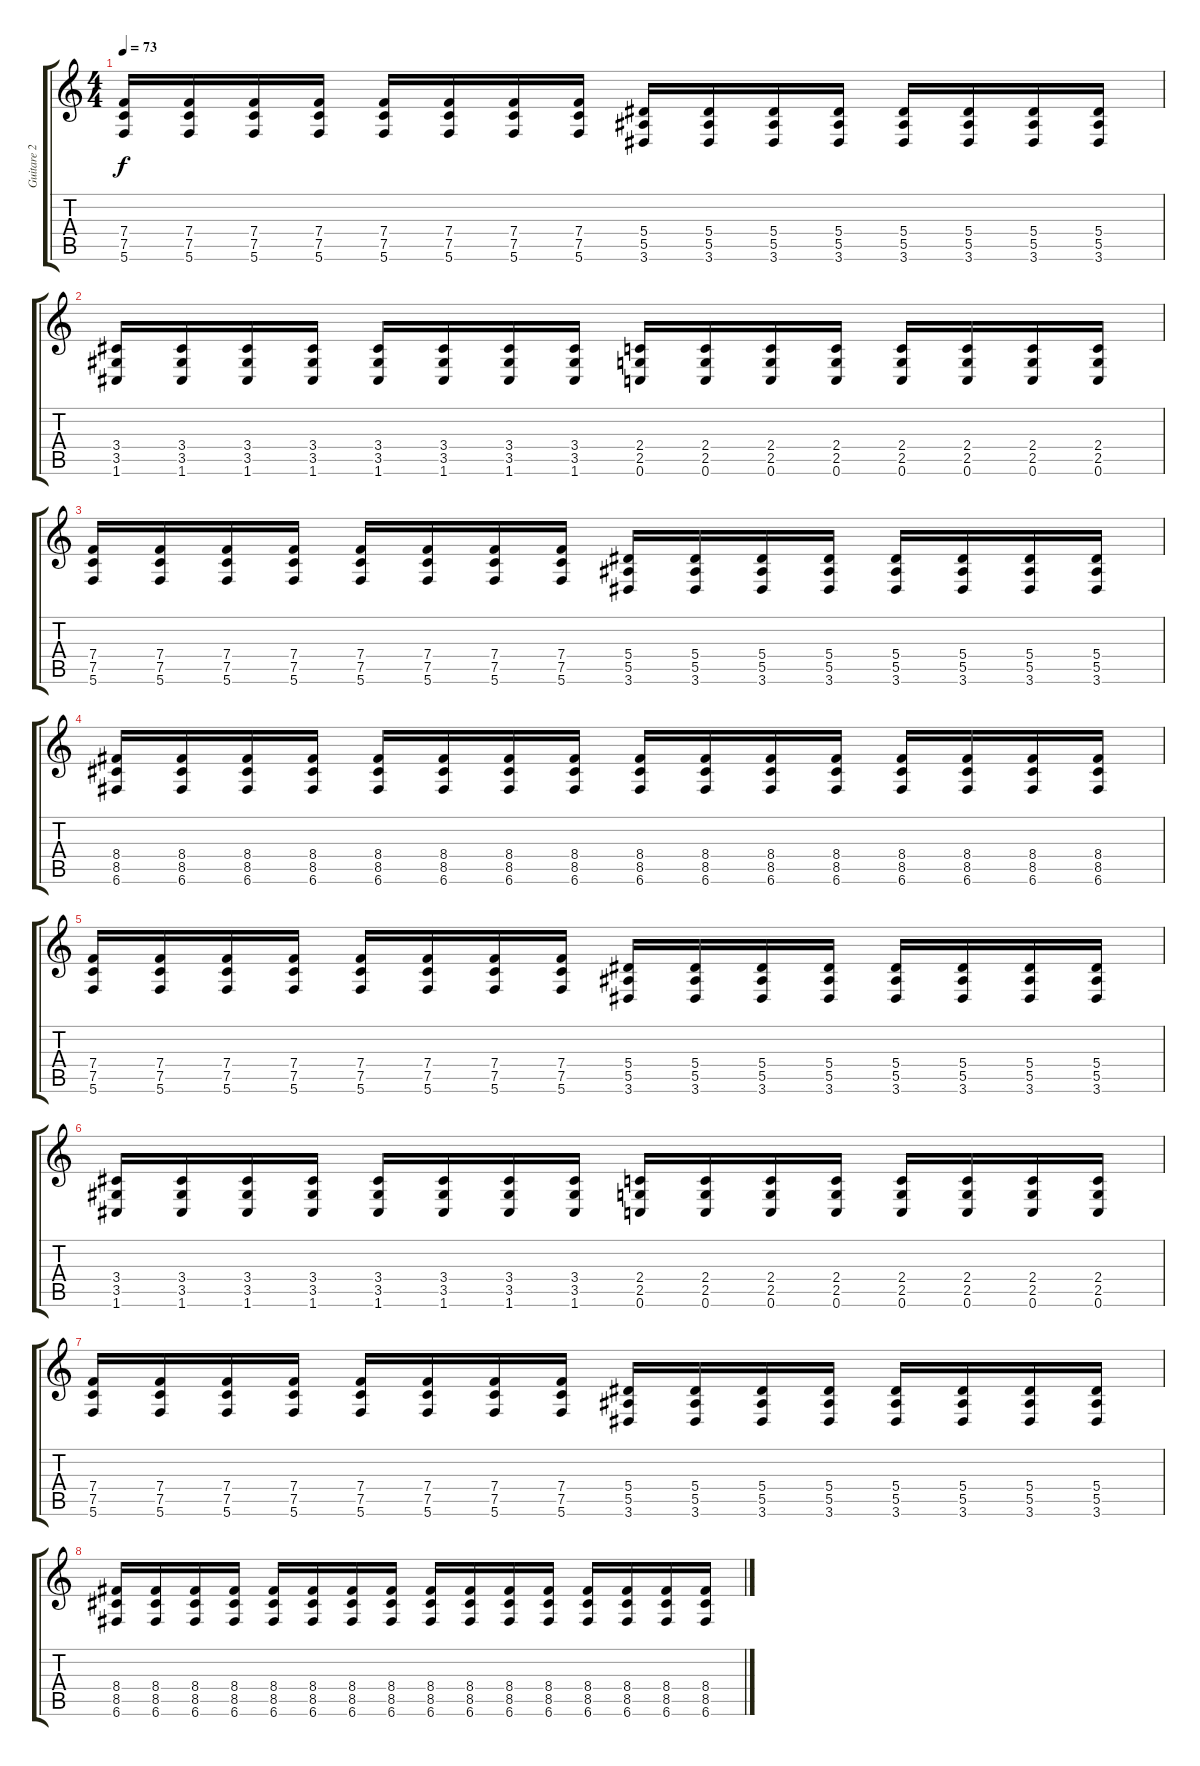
\track ("Guitare 2" "Guitare 2") {instrument distortionguitar}
\staff {score tabs}
\tuning (C4 G3 Eb3 Bb2 F2 C2) {hide}
\ts (4 4)
\tempo 73
\clef g2
\ks c
(7.4 7.5 5.6).16{dy f} (7.4 7.5 5.6).16 (7.4 7.5 5.6).16 (7.4 7.5 5.6).16 (7.4 7.5 5.6).16 (7.4 7.5 5.6).16 (7.4 7.5 5.6).16 (7.4 7.5 5.6).16 (5.4 5.5 3.6).16 (5.4 5.5 3.6).16 (5.4 5.5 3.6).16 (5.4 5.5 3.6).16 (5.4 5.5 3.6).16 (5.4 5.5 3.6).16 (5.4 5.5 3.6).16 (5.4 5.5 3.6).16 |
(3.4 3.5 1.6).16 (3.4 3.5 1.6).16 (3.4 3.5 1.6).16 (3.4 3.5 1.6).16 (3.4 3.5 1.6).16 (3.4 3.5 1.6).16 (3.4 3.5 1.6).16 (3.4 3.5 1.6).16 (2.4 2.5 0.6).16 (2.4 2.5 0.6).16 (2.4 2.5 0.6).16 (2.4 2.5 0.6).16 (2.4 2.5 0.6).16 (2.4 2.5 0.6).16 (2.4 2.5 0.6).16 (2.4 2.5 0.6).16 |
(7.4 7.5 5.6).16 (7.4 7.5 5.6).16 (7.4 7.5 5.6).16 (7.4 7.5 5.6).16 (7.4 7.5 5.6).16 (7.4 7.5 5.6).16 (7.4 7.5 5.6).16 (7.4 7.5 5.6).16 (5.4 5.5 3.6).16 (5.4 5.5 3.6).16 (5.4 5.5 3.6).16 (5.4 5.5 3.6).16 (5.4 5.5 3.6).16 (5.4 5.5 3.6).16 (5.4 5.5 3.6).16 (5.4 5.5 3.6).16 |
(8.4 8.5 6.6).16 (8.4 8.5 6.6).16 (8.4 8.5 6.6).16 (8.4 8.5 6.6).16 (8.4 8.5 6.6).16 (8.4 8.5 6.6).16 (8.4 8.5 6.6).16 (8.4 8.5 6.6).16 (8.4 8.5 6.6).16 (8.4 8.5 6.6).16 (8.4 8.5 6.6).16 (8.4 8.5 6.6).16 (8.4 8.5 6.6).16 (8.4 8.5 6.6).16 (8.4 8.5 6.6).16 (8.4 8.5 6.6).16 |
(7.4 7.5 5.6).16 (7.4 7.5 5.6).16 (7.4 7.5 5.6).16 (7.4 7.5 5.6).16 (7.4 7.5 5.6).16 (7.4 7.5 5.6).16 (7.4 7.5 5.6).16 (7.4 7.5 5.6).16 (5.4 5.5 3.6).16 (5.4 5.5 3.6).16 (5.4 5.5 3.6).16 (5.4 5.5 3.6).16 (5.4 5.5 3.6).16 (5.4 5.5 3.6).16 (5.4 5.5 3.6).16 (5.4 5.5 3.6).16 |
(3.4 3.5 1.6).16 (3.4 3.5 1.6).16 (3.4 3.5 1.6).16 (3.4 3.5 1.6).16 (3.4 3.5 1.6).16 (3.4 3.5 1.6).16 (3.4 3.5 1.6).16 (3.4 3.5 1.6).16 (2.4 2.5 0.6).16 (2.4 2.5 0.6).16 (2.4 2.5 0.6).16 (2.4 2.5 0.6).16 (2.4 2.5 0.6).16 (2.4 2.5 0.6).16 (2.4 2.5 0.6).16 (2.4 2.5 0.6).16 |
(7.4 7.5 5.6).16 (7.4 7.5 5.6).16 (7.4 7.5 5.6).16 (7.4 7.5 5.6).16 (7.4 7.5 5.6).16 (7.4 7.5 5.6).16 (7.4 7.5 5.6).16 (7.4 7.5 5.6).16 (5.4 5.5 3.6).16 (5.4 5.5 3.6).16 (5.4 5.5 3.6).16 (5.4 5.5 3.6).16 (5.4 5.5 3.6).16 (5.4 5.5 3.6).16 (5.4 5.5 3.6).16 (5.4 5.5 3.6).16 |
(8.4 8.5 6.6).16 (8.4 8.5 6.6).16 (8.4 8.5 6.6).16 (8.4 8.5 6.6).16 (8.4 8.5 6.6).16 (8.4 8.5 6.6).16 (8.4 8.5 6.6).16 (8.4 8.5 6.6).16 (8.4 8.5 6.6).16 (8.4 8.5 6.6).16 (8.4 8.5 6.6).16 (8.4 8.5 6.6).16 (8.4 8.5 6.6).16 (8.4 8.5 6.6).16 (8.4 8.5 6.6).16 (8.4 8.5 6.6).16
